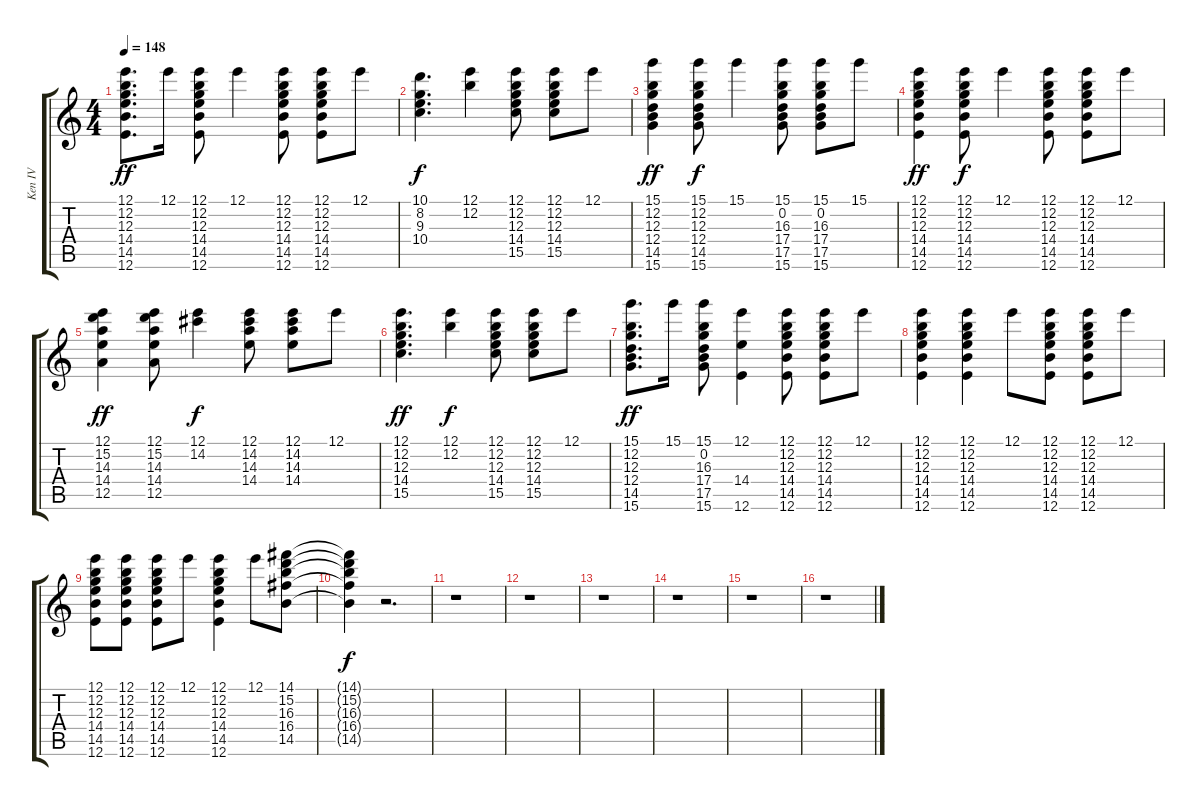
\track ("Ken IV" "Ken IV") {instrument acousticguitarsteel}
\staff {score tabs}
\tuning (E4 B3 G3 D3 A2 E2) {hide}
\ts (4 4)
\tempo 148
\clef g2
\ks c
(12.1 12.2 12.3 14.4 14.5 12.6).8{d dy ff} 12.1.16 (12.1 12.2 12.3 14.4 14.5 12.6).8 12.1.4 (12.1 12.2 12.3 14.4 14.5 12.6).8 (12.1 12.2 12.3 14.4 14.5 12.6).8 12.1.8 |
(10.1 8.2 9.3 10.4).4{d dy f} (12.1 12.2).4 (12.1 12.2 12.3 14.4 15.5).8 (12.1 12.2 12.3 14.4 15.5).8 12.1.8 |
(15.1 12.2 12.3 12.4 14.5 15.6).4{dy ff} (15.1 12.2 12.3 12.4 14.5 15.6).8{dy f} 15.1.4 (15.1 0.2 16.3 17.4 17.5 15.6).8 (15.1 0.2 16.3 17.4 17.5 15.6).8 15.1.8 |
(12.1 12.2 12.3 14.4 14.5 12.6).4{dy ff} (12.1 12.2 12.3 14.4 14.5 12.6).8{dy f} 12.1.4 (12.1 12.2 12.3 14.4 14.5 12.6).8 (12.1 12.2 12.3 14.4 14.5 12.6).8 12.1.8 |
(12.1 15.2 14.3 14.4 12.5).4{dy ff} (12.1 15.2 14.3 14.4 12.5).8 (12.1 14.2).4{dy f} (12.1 14.2 14.3 14.4).8 (12.1 14.2 14.3 14.4).8 12.1.8 |
(12.1 12.2 12.3 14.4 15.5).4{d dy ff} (12.1 12.2).4{dy f} (12.1 12.2 12.3 14.4 15.5).8 (12.1 12.2 12.3 14.4 15.5).8 12.1.8 |
(15.1 12.2 12.3 12.4 14.5 15.6).8{d dy ff} 15.1.16 (15.1 0.2 16.3 17.4 17.5 15.6).8 (12.1 14.4 12.6).4 (12.1 12.2 12.3 14.4 14.5 12.6).8 (12.1 12.2 12.3 14.4 14.5 12.6).8 12.1.8 |
(12.1 12.2 12.3 14.4 14.5 12.6).4 (12.1 12.2 12.3 14.4 14.5 12.6).4 12.1.8 (12.1 12.2 12.3 14.4 14.5 12.6).8 (12.1 12.2 12.3 14.4 14.5 12.6).8 12.1.8 |
(12.1 12.2 12.3 14.4 14.5 12.6).8 (12.1 12.2 12.3 14.4 14.5 12.6).8 (12.1 12.2 12.3 14.4 14.5 12.6).8 12.1.8 (12.1 12.2 12.3 14.4 14.5 12.6).4 12.1.8 (14.1 15.2 16.3 16.4 14.5).8 |
(14.1{t} 15.2{t} 16.3{t} 16.4{t} 14.5{t}).4{dy f} r.2{d} |
r.1 |
r.1 |
r.1 |
r.1 |
r.1 |
r.1
